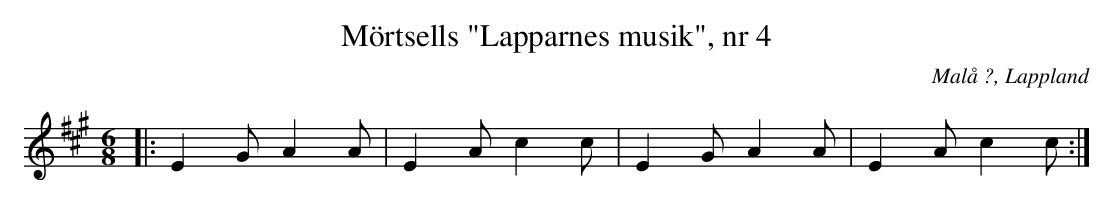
X:1
T: Mörtsells "Lapparnes musik", nr 4
O: Malå ?, Lappland
M: 6/8
L: 1/8
K: A
|: E2 G A2 A | E2 A c2 c | E2 G A2 A | E2 A c2 c :|
